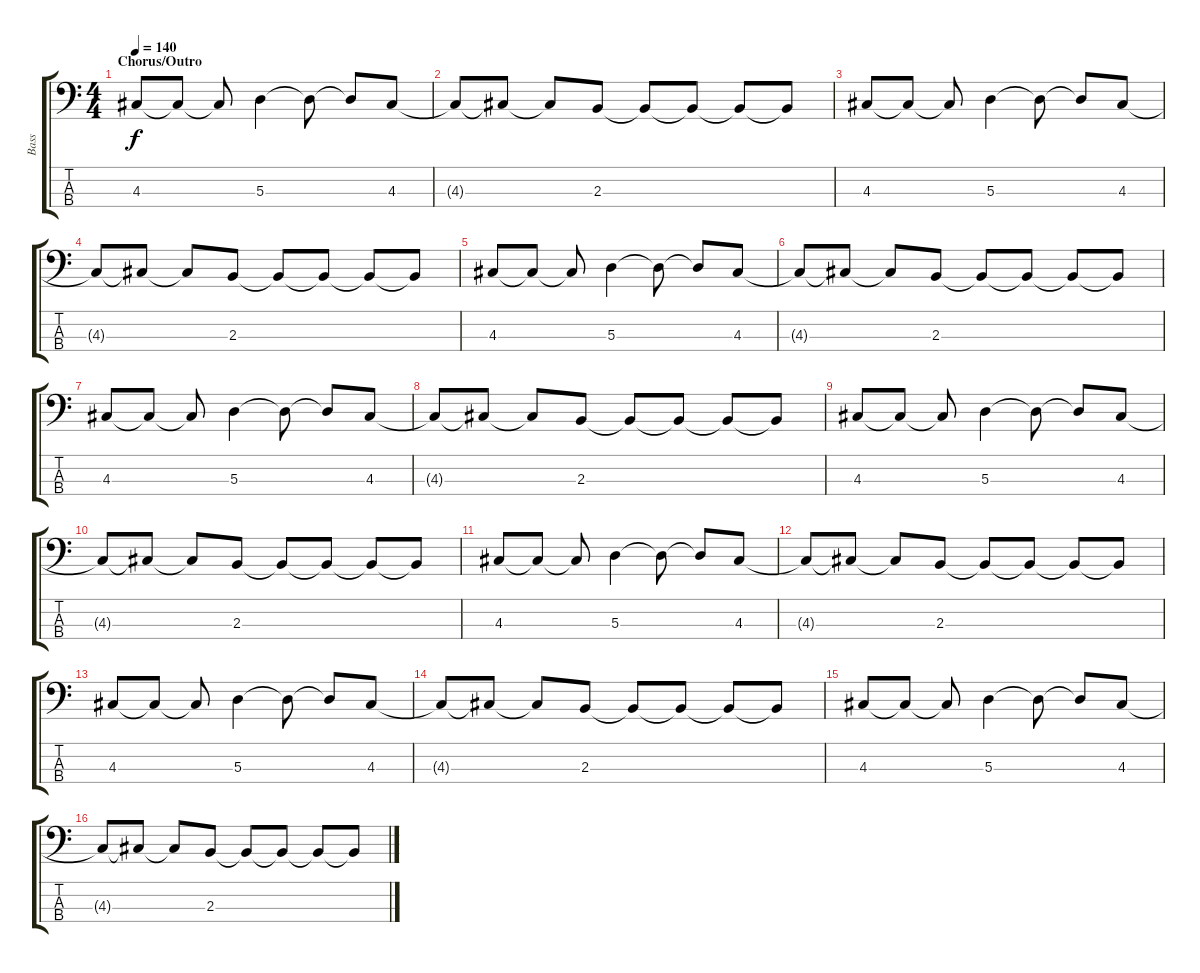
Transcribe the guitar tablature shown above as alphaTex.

\track ("Bass" "Bass") {instrument slapbass1}
\staff {score tabs}
\tuning (G2 D2 A1 E1) {hide}
\ts (4 4)
\section ("" "Chorus/Outro")
\tempo 140
\clef f4
\ks c
4.3.8{dy f} 4.3{t}.8 4.3{t}.8 5.3.4 5.3{t}.8 5.3{t}.8 4.3.8 |
4.3{t}.8 4.3{t}.8 4.3{t}.8 2.3.8 2.3{t}.8 2.3{t}.8 2.3{t}.8 2.3{t}.8 |
4.3.8 4.3{t}.8 4.3{t}.8 5.3.4 5.3{t}.8 5.3{t}.8 4.3.8 |
4.3{t}.8 4.3{t}.8 4.3{t}.8 2.3.8 2.3{t}.8 2.3{t}.8 2.3{t}.8 2.3{t}.8 |
4.3.8 4.3{t}.8 4.3{t}.8 5.3.4 5.3{t}.8 5.3{t}.8 4.3.8 |
4.3{t}.8 4.3{t}.8 4.3{t}.8 2.3.8 2.3{t}.8 2.3{t}.8 2.3{t}.8 2.3{t}.8 |
4.3.8 4.3{t}.8 4.3{t}.8 5.3.4 5.3{t}.8 5.3{t}.8 4.3.8 |
4.3{t}.8 4.3{t}.8 4.3{t}.8 2.3.8 2.3{t}.8 2.3{t}.8 2.3{t}.8 2.3{t}.8 |
4.3.8 4.3{t}.8 4.3{t}.8 5.3.4 5.3{t}.8 5.3{t}.8 4.3.8 |
4.3{t}.8 4.3{t}.8 4.3{t}.8 2.3.8 2.3{t}.8 2.3{t}.8 2.3{t}.8 2.3{t}.8 |
4.3.8 4.3{t}.8 4.3{t}.8 5.3.4 5.3{t}.8 5.3{t}.8 4.3.8 |
4.3{t}.8 4.3{t}.8 4.3{t}.8 2.3.8 2.3{t}.8 2.3{t}.8 2.3{t}.8 2.3{t}.8 |
4.3.8 4.3{t}.8 4.3{t}.8 5.3.4 5.3{t}.8 5.3{t}.8 4.3.8 |
4.3{t}.8 4.3{t}.8 4.3{t}.8 2.3.8 2.3{t}.8 2.3{t}.8 2.3{t}.8 2.3{t}.8 |
4.3.8 4.3{t}.8 4.3{t}.8 5.3.4 5.3{t}.8 5.3{t}.8 4.3.8 |
4.3{t}.8 4.3{t}.8 4.3{t}.8 2.3.8 2.3{t}.8 2.3{t}.8 2.3{t}.8 2.3{t}.8
